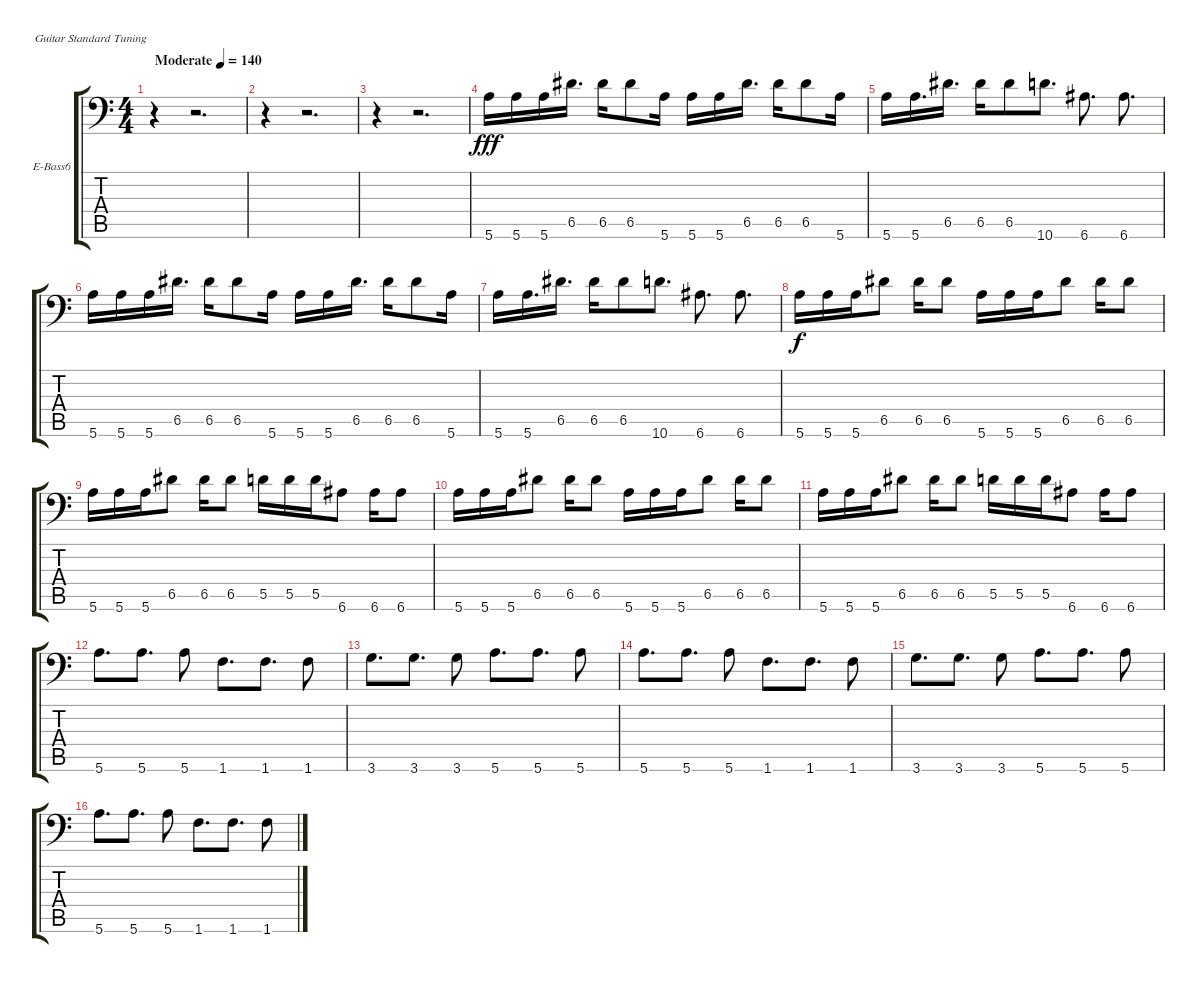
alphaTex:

\bracketExtendMode groupsimilarinstruments
\firstSystemTrackNameOrientation horizontal
\otherSystemsTrackNameOrientation horizontal
\track ("Vagon" "E-Bass6") {instrument electricbasspick}
\staff {score tabs}
\tuning (E4 B3 G3 D3 A2 E2)
\ts (4 4)
\beaming (8 2 2 2 2)
\tempo (140 "Moderate")
\clef f4
\ks c
r.4{dy fff instrument electricbasspick} r.2{d} |
r.4 r.2{d} |
r.4 r.2{d} |
5.6.16 5.6.16 5.6.16 6.5.16{d} 6.5.16 6.5.8 5.6.16 5.6.16 5.6.16 6.5.16{d} 6.5.16 6.5.8 5.6.16 |
5.6.16 5.6.16{d} 6.5.16{d} 6.5.16 6.5.8 10.6.8{d} 6.6.8{d} 6.6.8{d} |
5.6.16 5.6.16 5.6.16 6.5.16{d} 6.5.16 6.5.8 5.6.16 5.6.16 5.6.16 6.5.16{d} 6.5.16 6.5.8 5.6.16 |
5.6.16 5.6.16{d} 6.5.16{d} 6.5.16 6.5.8 10.6.8{d} 6.6.8{d} 6.6.8{d} |
5.6.16{dy f} 5.6.16 5.6.16 6.5.8 6.5.16 6.5.8 5.6.16 5.6.16 5.6.16 6.5.8 6.5.16 6.5.8 |
5.6.16 5.6.16 5.6.16 6.5.8 6.5.16 6.5.8 5.5.16 5.5.16 5.5.16 6.6.8 6.6.16 6.6.8 |
5.6.16 5.6.16 5.6.16 6.5.8 6.5.16 6.5.8 5.6.16 5.6.16 5.6.16 6.5.8 6.5.16 6.5.8 |
5.6.16 5.6.16 5.6.16 6.5.8 6.5.16 6.5.8 5.5.16 5.5.16 5.5.16 6.6.8 6.6.16 6.6.8 |
5.6.8{d} 5.6.8{d} 5.6.8 1.6.8{d} 1.6.8{d} 1.6.8 |
3.6.8{d} 3.6.8{d} 3.6.8 5.6.8{d} 5.6.8{d} 5.6.8 |
5.6.8{d} 5.6.8{d} 5.6.8 1.6.8{d} 1.6.8{d} 1.6.8 |
3.6.8{d} 3.6.8{d} 3.6.8 5.6.8{d} 5.6.8{d} 5.6.8 |
5.6.8{d} 5.6.8{d} 5.6.8 1.6.8{d} 1.6.8{d} 1.6.8
